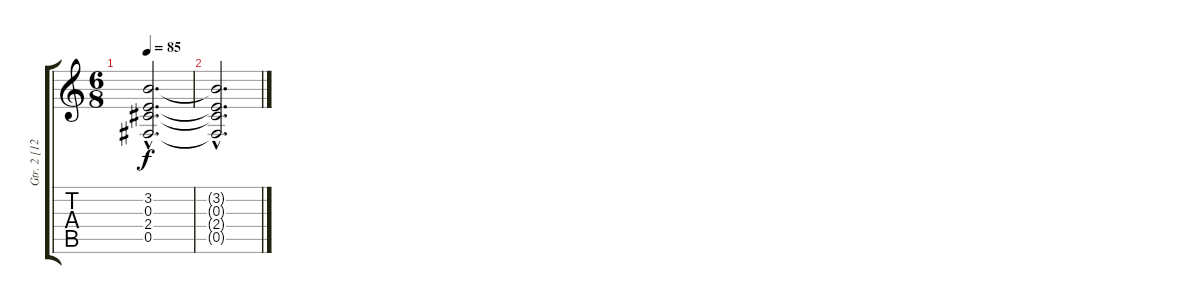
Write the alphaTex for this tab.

\track ("Gtr. 2 [12 String Acoust]" "Gtr. 2 [12") {instrument acousticguitarsteel}
\staff {score tabs}
\tuning (Db4 Ab3 E3 B2 Gb2 Db2) {hide}
\ts (6 8)
\tempo 85
\clef g2
\ks c
(3.2{hac t} 0.3{hac t} 2.4{hac t} 0.5{hac t}).2{d dy f} |
(3.2{hac t} 0.3{hac t} 2.4{hac t} 0.5{hac t}).2{d}
